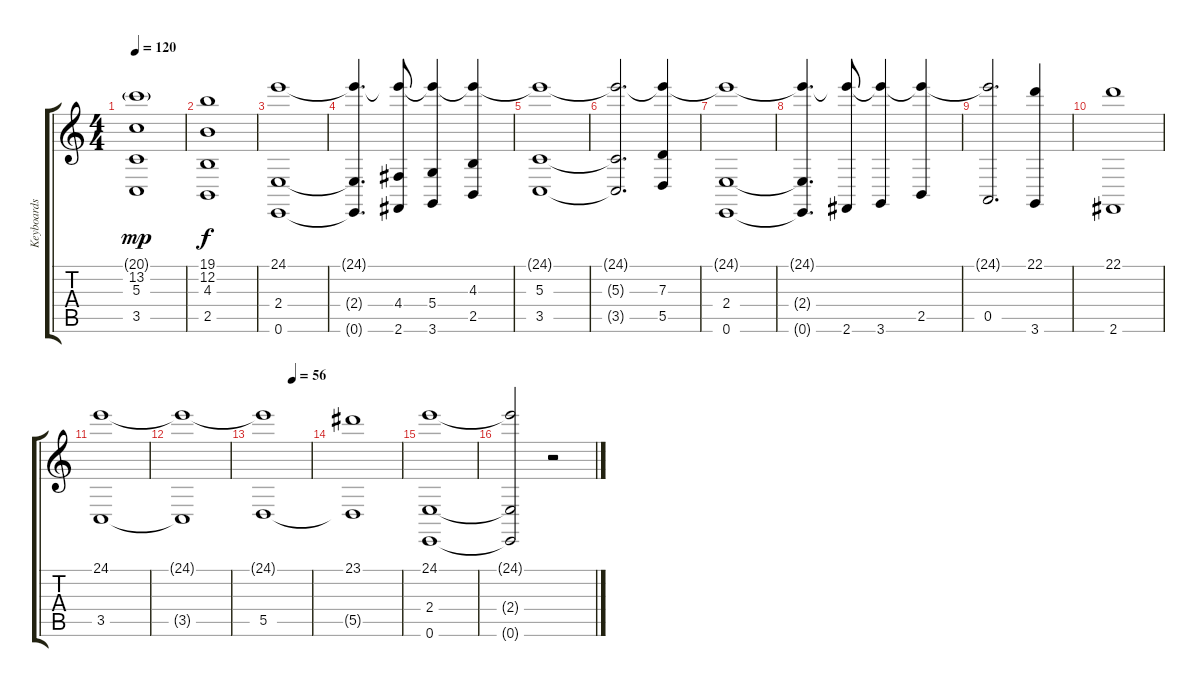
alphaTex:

\track ("Keyboards" "Keyboards") {instrument synthstrings1}
\staff {score tabs}
\tuning (E4 B3 G3 D3 A2 E2) {hide}
\ts (4 4)
\tempo 120
\clef g2
\ks c
(20.1{g} 13.2 5.3 3.5).1{dy mp} |
(19.1 12.2 4.3 2.5).1{dy f} |
(24.1 2.4 0.6).1 |
(24.1{t} 2.4{t} 0.6{t}).4{d} (24.1{t} 4.4 2.6).8 (24.1{t} 5.4 3.6).4 (24.1{t} 4.3 2.5).4 |
(24.1{t} 5.3 3.5).1 |
(24.1{t} 5.3{t} 3.5{t}).2{d} (24.1{t} 7.3 5.5).4 |
(24.1{t} 2.4 0.6).1 |
(24.1{t} 2.4{t} 0.6{t}).4{d} (24.1{t} 2.6).8 (24.1{t} 3.6).4 (24.1{t} 2.5).4 |
(24.1{t} 0.5).2{d} (22.1 3.6).4 |
(22.1 2.6).1 |
(24.1 3.5).1 |
(24.1{t} 3.5{t}).1 |
\tempo (56 0.625)
(24.1{t} 5.5).1 |
(23.1 5.5{t}).1 |
(24.1 2.4 0.6).1 |
(24.1{t} 2.4{t} 0.6{t}).2 r.2
